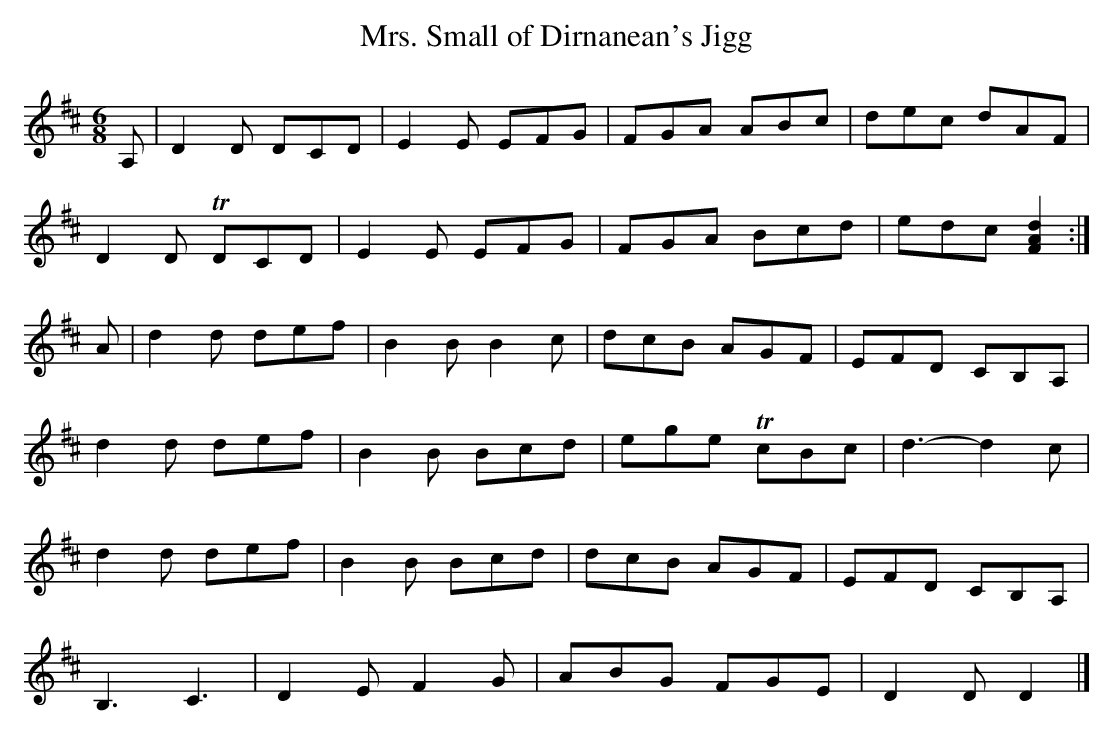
X:1
T:Mrs. Small of Dirnanean's Jigg
L:1/8
M:6/8
K:D
A,|D2D  DCD|E2E EFG|FGA  ABc|dec  dAF     |
   D2D TDCD|E2E EFG|FGA  Bcd|edc [F2A2d2]:|
A |d2d  def|B2B B2c|dcB  AGF|EFD  CB,A,   |
   d2d  def|B2B Bcd|ege TcBc|d3-d2  c     |
   d2d  def|B2B Bcd|dcB  AGF|EFD  CB,A,   |
   B,3  C3 |D2E F2G|ABG  FGE|D2D  D2     |]
